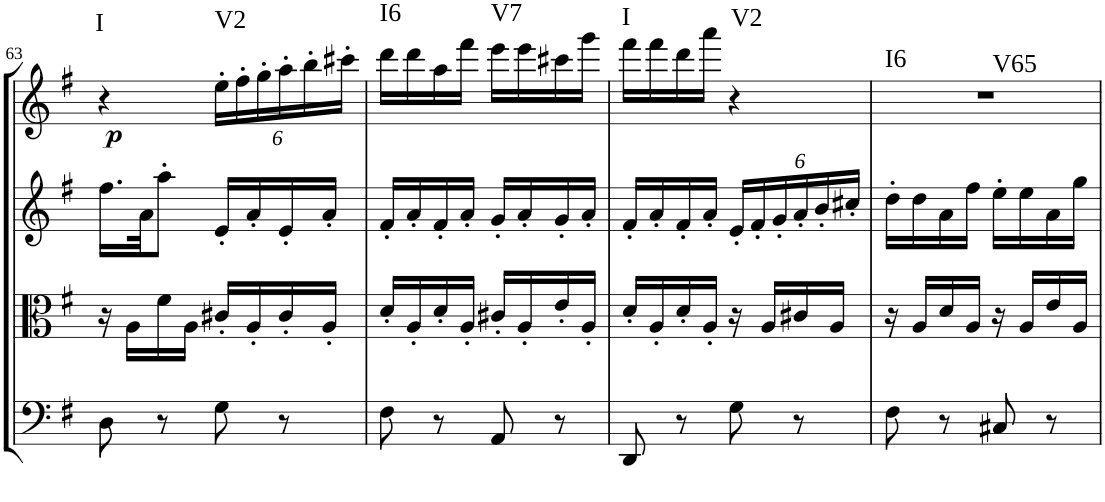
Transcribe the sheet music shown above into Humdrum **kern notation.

**kern	**kern	**kern	**kern	**dynam	**harte
*part4	*part3	*part2	*part1	*part1	*part1
*staff4	*staff3	*staff2	*staff1	*staff1	*
*I"Cello	*I"Viola	*I"2nd Violin	*I"1st Violin	*	*
*	*I'Vla	*I'Vln	*I'Vln	*	*
!!LO:PB:g=z
*clefF4	*clefC3	*clefG2	*clefG2	*	*
*k[f#]	*k[f#]	*k[f#]	*k[f#]	*	*
*G:	*G:	*G:	*G:	*	*
*M2/4	*M2/4	*M2/4	*M2/4	*	*
=63	=63	=63	=63	=63	=63
!	!	!	!	!LO:DY:b	!LO:H:kt=I
8D\	16r	16.ff#\LL	4r	p	N
.	16A\LL	.	.	.	.
.	.	32a\JK	.	.	.
8r	16f#\	8aa'\J	.	.	.
.	16A\JJ	.	.	.	.
*	*	*	*Xbrackettup	*	*
!	!	!	!	!	!LO:H:kt=V2
8G\	16c#X'/LL	16e'/LL	24ee'\LL	.	N
.	.	.	24ff#'\	.	.
.	16A'/	16a'/	.	.	.
.	.	.	24gg'\	.	.
8r	16c#'/	16e'/	24aa'\	.	.
.	.	.	24bb'\	.	.
.	16A'/JJ	16a'/JJ	.	.	.
.	.	.	24ccc#X'\JJ	.	.
=64	=64	=64	=64	=64	=64
!	!	!	!	!	!LO:H:kt=I6
8F#\	16d'/LL	16f#'/LL	16ddd\LL	.	N
.	16A'/	16a'/	16ddd\	.	.
8r	16d'/	16f#'/	16aa\	.	.
.	16A'/JJ	16a'/JJ	16fff#\JJ	.	.
!	!	!	!	!	!LO:H:kt=V7
8AA/	16c#X'/LL	16g'/LL	16eee\LL	.	N
.	16A'/	16a'/	16eee\	.	.
8r	16e'/	16g'/	16ccc#X\	.	.
.	16A'/JJ	16a'/JJ	16ggg\JJ	.	.
=65	=65	=65	=65	=65	=65
!	!	!	!	!	!LO:H:kt=I
8DD/	16d'/LL	16f#'/LL	16fff#\LL	.	N
.	16A'/	16a'/	16fff#\	.	.
8r	16d'/	16f#'/	16ddd\	.	.
.	16A'/JJ	16a'/JJ	16aaa\JJ	.	.
*	*	*Xbrackettup	*	*	*
!	!	!	!	!	!LO:H:kt=V2
8G\	16r	24e'/LL	4r	.	N
.	.	24f#'/	.	.	.
.	16A/LL	.	.	.	.
.	.	24g'/	.	.	.
8r	16c#X/	24a'/	.	.	.
.	.	24b'/	.	.	.
.	16A/JJ	.	.	.	.
.	.	24cc#X'/JJ	.	.	.
=66	=66	=66	=66	=66	=66
!	!	!	!	!	!LO:H:n=1:kt=I6
!	!	!	!	!	!LO:H:n=2:kt=V65
8F#\	16r	16dd'\LL	2r	.	N N
.	16A/LL	16dd\	.	.	.
8r	16d/	16a\	.	.	.
.	16A/JJ	16ff#\JJ	.	.	.
8C#X/	16r	16ee'\LL	.	.	.
.	16A/LL	16ee\	.	.	.
8r	16e/	16a\	.	.	.
.	16A/JJ	16gg\JJ	.	.	.
=	=	=	=	=	=
*-	*-	*-	*-	*-	*-
